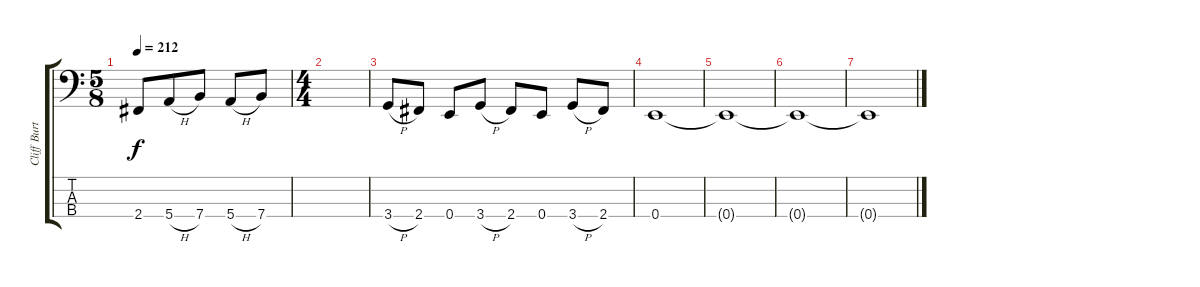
\track ("Cliff Burton (Bass)" "Cliff Burt") {instrument electricbassfinger}
\staff {score tabs}
\tuning (G2 D2 A1 E1) {hide}
\ts (5 8)
\tempo 212
\clef f4
\ks c
2.4.8{dy f} 5.4{h}.8 7.4.8 5.4{h}.8 7.4.8 |
\ts (4 4)
|
3.4{h}.8 2.4.8 0.4.8 3.4{h}.8 2.4.8 0.4.8 3.4{h}.8 2.4.8 |
0.4.1 |
0.4{t}.1 |
0.4{t}.1 |
0.4{t}.1
